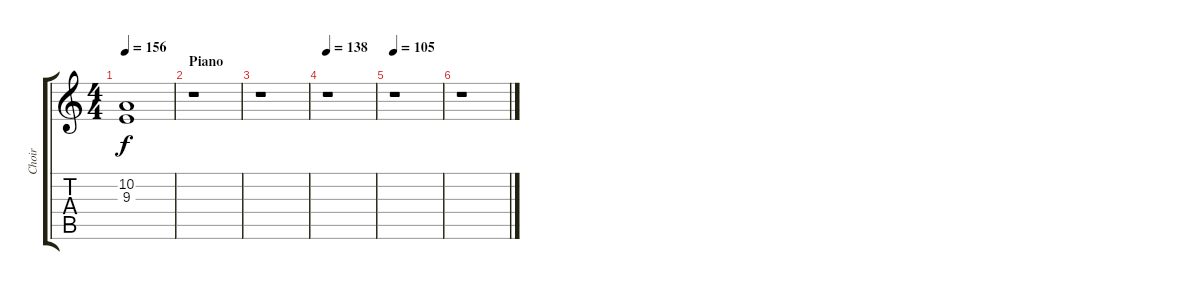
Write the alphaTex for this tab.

\track ("Choir" "Choir") {instrument lead1square}
\staff {score tabs}
\tuning (E4 B3 G3 D3 A2 E2) {hide}
\ts (4 4)
\tempo 156
\clef g2
\ks c
(10.2{t} 9.3{t}).1{dy f} |
\section ("" "Piano")
r.1 |
r.1 |
\tempo 138
r.1 |
\tempo 86
\tempo 105
r.1 |
r.1
